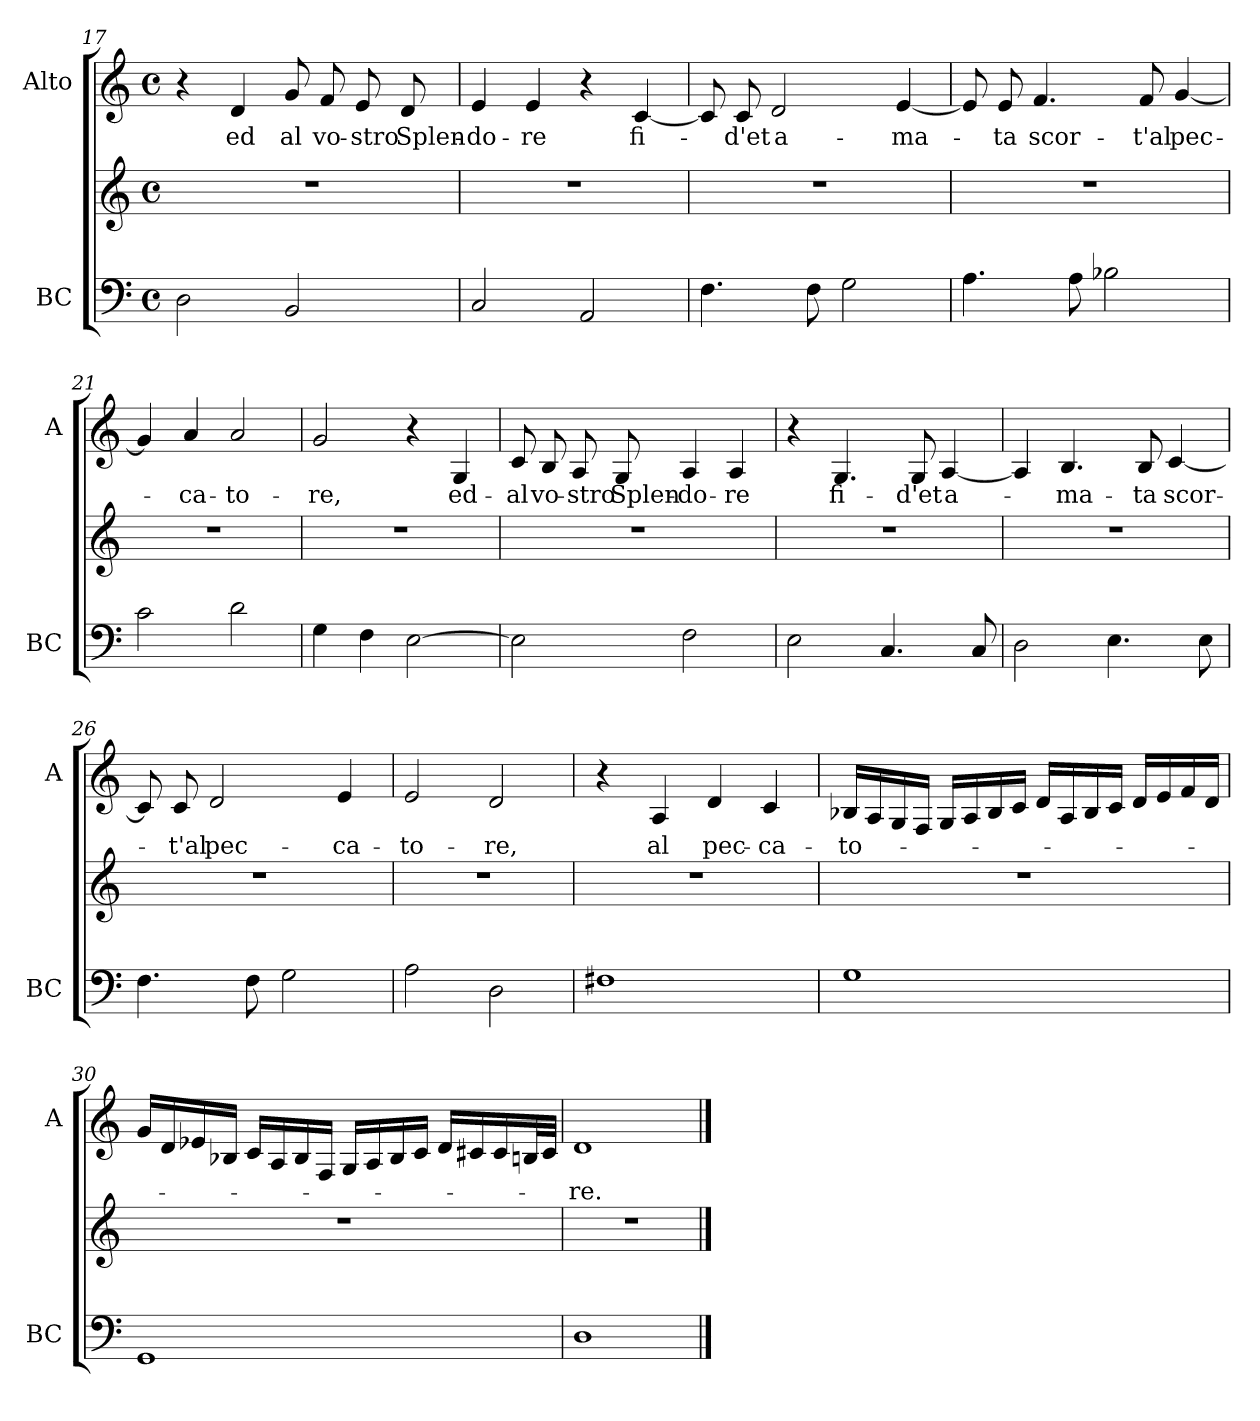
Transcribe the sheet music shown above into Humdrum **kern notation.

**kern	**kern	**kern	**text
*part2	*part2	*part1	*part1
*staff3	*staff2	*staff1	*staff1
*I"BC	*	*I"Alto	*
*I'BC	*	*I'A	*
*clefF4	*clefG2	*clefG2	*
*k[]	*k[]	*k[]	*
*C:	*C:	*C:	*
*M4/4	*M4/4	*M4/4	*
*met(c)	*met(c)	*met(c)	*
=17	=17	=17	=17
2D\	1r	4r	.
!	!	!	!LO:LY:b
.	.	4d/	ed
!	!	!	!LO:LY:b
2BB/	.	8g/	al
!	!	!	!LO:LY:b
.	.	8f/	vo-
!	!	!	!LO:LY:b
.	.	8e/	-stro
!	!	!	!LO:LY:b
.	.	8d/	Splen-
=18	=18	=18	=18
!	!	!	!LO:LY:b
2C/	1r	4e/	-do-
!	!	!	!LO:LY:b
.	.	4e/	-re
2AA/	.	4r	.
!	!	!	!LO:LY:b
.	.	[4c/	fi-
!!LO:LB:g=z
=19	=19	=19	=19
4.F\	1r	8c/]	.
!	!	!	!LO:LY:b
.	.	8c/	-d'et
!	!	!	!LO:LY:b
.	.	2d/	a-
8F\	.	.	.
2G\	.	.	.
!	!	!	!LO:LY:b
.	.	[4e/	-ma-
=20	=20	=20	=20
4.A\	1r	8e/]	.
!	!	!	!LO:LY:b
.	.	8e/	-ta
!	!	!	!LO:LY:b
.	.	4.f/	scor-
8A\	.	.	.
2B-X\	.	.	.
!	!	!	!LO:LY:b
.	.	8f/	-t'al
!	!	!	!LO:LY:b
.	.	[4g/	pec-
=21	=21	=21	=21
2c\	1r	4g/]	.
!	!	!	!LO:LY:b
.	.	4a/	-ca-
!	!	!	!LO:LY:b
2d\	.	2a/	-to-
=22	=22	=22	=22
!	!	!	!LO:LY:b
4G\	1r	2g/	-re,
4F\	.	.	.
[2E\	.	4r	.
!	!	!	!LO:LY:b
.	.	4G/	ed-
=23	=23	=23	=23
!	!	!	!LO:LY:b
2E\]	1r	8c/	-al
!	!	!	!LO:LY:b
.	.	8B/	vo-
!	!	!	!LO:LY:b
.	.	8A/	-stro
!	!	!	!LO:LY:b
.	.	8G/	Splen-
!	!	!	!LO:LY:b
2F\	.	4A/	-do-
!	!	!	!LO:LY:b
.	.	4A/	-re
!!LO:LB:g=z
=24	=24	=24	=24
2E\	1r	4r	.
!	!	!	!LO:LY:b
.	.	4.G/	fi-
4.C/	.	.	.
!	!	!	!LO:LY:b
.	.	8G/	-d'et
!	!	!	!LO:LY:b
.	.	[4A/	a-
8C/	.	.	.
=25	=25	=25	=25
2D\	1r	4A/]	.
!	!	!	!LO:LY:b
.	.	4.B/	-ma-
4.E\	.	.	.
!	!	!	!LO:LY:b
.	.	8B/	-ta
!	!	!	!LO:LY:b
.	.	[4c/	scor-
8E\	.	.	.
=26	=26	=26	=26
4.F\	1r	8c/]	.
!	!	!	!LO:LY:b
.	.	8c/	-t'al
!	!	!	!LO:LY:b
.	.	2d/	pec-
8F\	.	.	.
2G\	.	.	.
!	!	!	!LO:LY:b
.	.	4e/	-ca-
=27	=27	=27	=27
!	!	!	!LO:LY:b
2A\	1r	2e/	-to-
!	!	!	!LO:LY:b
2D\	.	2d/	-re,
=28	=28	=28	=28
1F#X	1r	4r	.
!	!	!	!LO:LY:b
.	.	4A/	al
!	!	!	!LO:LY:b
.	.	4d/	pec-
!	!	!	!LO:LY:b
.	.	4c/	-ca-
!!LO:LB:g=z
=29	=29	=29	=29
!	!	!	!LO:LY:b
1G	1r	16B-X/LL	-to-
.	.	16A/	.
.	.	16G/	.
.	.	16F/JJ	.
.	.	16G/LL	.
.	.	16A/	.
.	.	16B-/	.
.	.	16c/JJ	.
.	.	16d/LL	.
.	.	16A/	.
.	.	16B-/	.
.	.	16c/JJ	.
.	.	16d/LL	.
.	.	16e/	.
.	.	16f/	.
.	.	16d/JJ	.
=30	=30	=30	=30
1GG	1r	16g/LL	.
.	.	16d/	.
.	.	16e-X/	.
.	.	16B-X/JJ	.
.	.	16c/LL	.
.	.	16A/	.
.	.	16B-/	.
.	.	16F/JJ	.
.	.	16G/LL	.
.	.	16A/	.
.	.	16B-/	.
.	.	16c/JJ	.
.	.	16d/LL	.
.	.	16c#X/	.
.	.	16c#/	.
.	.	32Bn/L	.
.	.	32c#/JJJ	.
=31	=31	=31	=31
!	!	!	!LO:LY:b
1D	1r	1d	-re.
==	==	==	==
*-	*-	*-	*-
